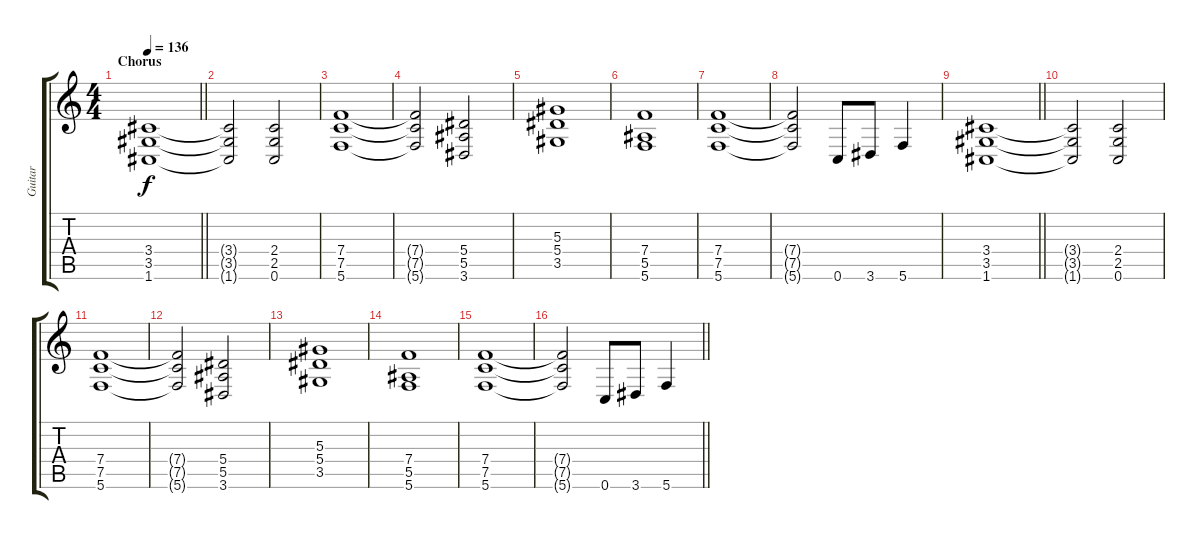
\track ("Guitar" "Guitar") {instrument distortionguitar}
\staff {score tabs}
\tuning (C4 G3 Eb3 Bb2 F2 C2) {hide}
\ts (4 4)
\section ("" "Chorus")
\tempo 136
\clef g2
\barLineRight lightlight
\ks c
(3.4 3.5 1.6).1{dy f volume 15 balance 16} |
(3.4{t} 3.5{t} 1.6{t}).2 (2.4 2.5 0.6).2 |
(7.4 7.5 5.6).1 |
(7.4{t} 7.5{t} 5.6{t}).2 (5.4 5.5 3.6).2 |
(5.3 5.4 3.5).1 |
(7.4 5.5 5.6).1 |
(7.4 7.5 5.6).1 |
(7.4{t} 7.5{t} 5.6{t}).2 0.6.8{balance 8} 3.6.8 5.6.4 |
\barLineRight lightlight
(3.4 3.5 1.6).1{balance 16} |
(3.4{t} 3.5{t} 1.6{t}).2 (2.4 2.5 0.6).2 |
(7.4 7.5 5.6).1 |
(7.4{t} 7.5{t} 5.6{t}).2 (5.4 5.5 3.6).2 |
(5.3 5.4 3.5).1 |
(7.4 5.5 5.6).1 |
(7.4 7.5 5.6).1 |
\barLineRight lightlight
(7.4{t} 7.5{t} 5.6{t}).2 0.6.8{balance 8} 3.6.8 5.6.4
